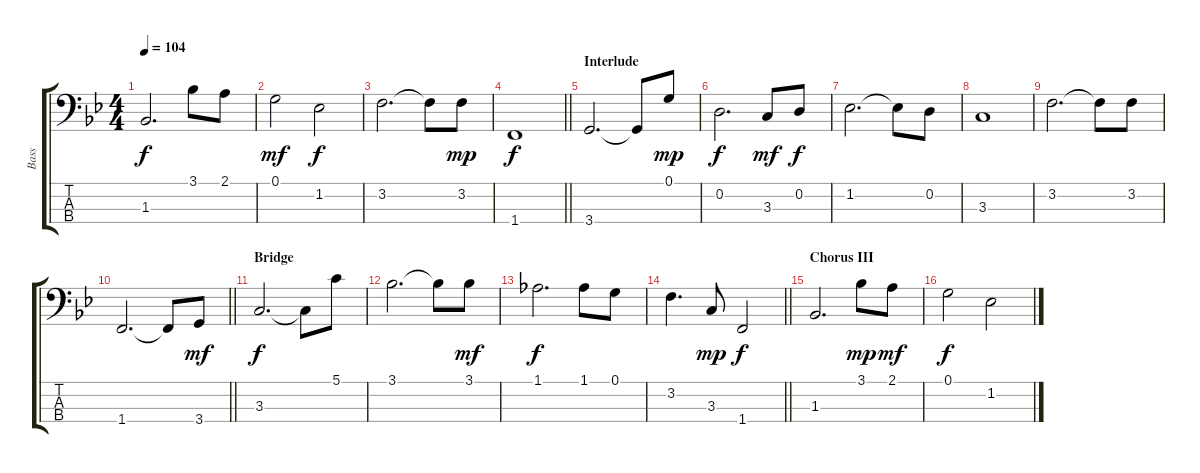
\track ("Bass" "Bass") {instrument electricbassfinger}
\staff {score tabs}
\tuning (G2 D2 A1 E1) {hide}
\ts (4 4)
\tempo 104
\clef f4
\ks bb
1.3.2{d dy f} 3.1.8 2.1.8 |
0.1.2{dy mf} 1.2.2{dy f} |
3.2.2{d} 3.2{t}.8 3.2.8{dy mp} |
\barLineRight lightlight
1.4.1{dy f} |
\section ("" "Interlude")
3.4.2{d} 3.4{t}.8 0.1.8{dy mp} |
0.2.2{d dy f} 3.3.8{dy mf} 0.2.8{dy f} |
1.2.2{d} 1.2{t}.8 0.2.8 |
3.3.1 |
3.2.2{d} 3.2{t}.8 3.2.8 |
\barLineRight lightlight
1.4.2{d} 1.4{t}.8 3.4.8{dy mf} |
\section ("" "Bridge")
3.3.2{d dy f} 3.3{t}.8 5.1.8 |
3.1.2{d} 3.1{t}.8 3.1.8{dy mf} |
1.1.2{d dy f} 1.1.8 0.1.8 |
\barLineRight lightlight
3.2.4{d} 3.3.8{dy mp} 1.4.2{dy f} |
\section ("" "Chorus III")
1.3.2{d} 3.1.8{dy mp} 2.1.8{dy mf} |
0.1.2{dy f} 1.2.2
